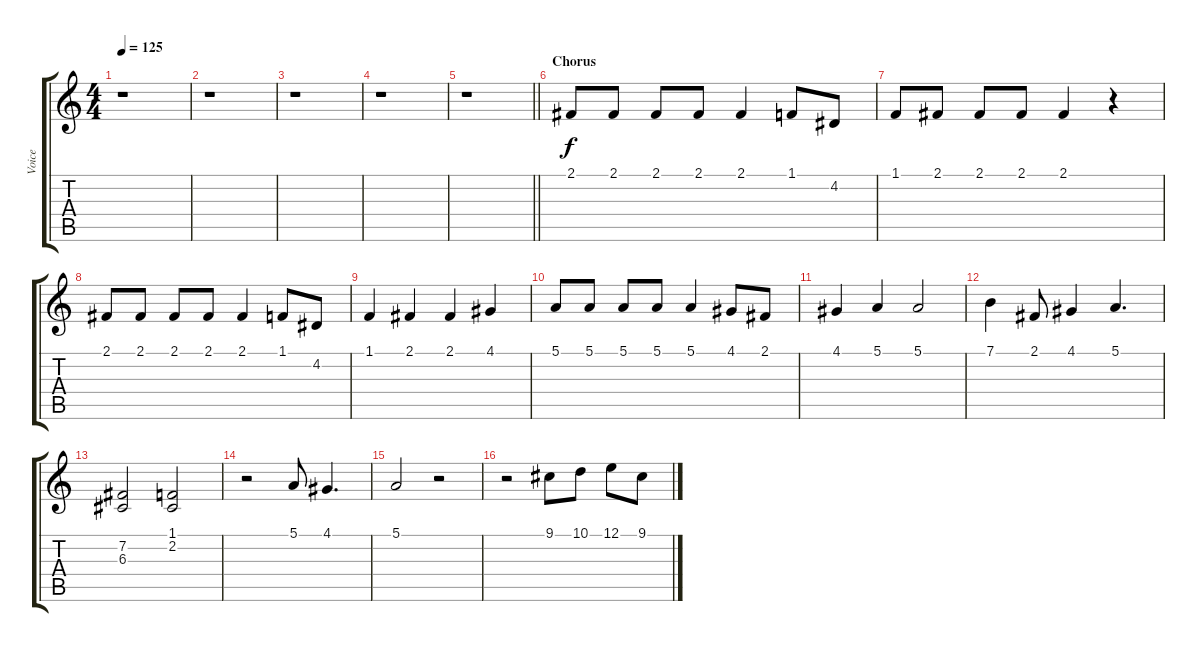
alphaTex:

\track ("Voice " "Voice ") {instrument lead6voice}
\staff {score tabs}
\tuning (E4 B3 G3 D3 A2 E2) {hide}
\ts (4 4)
\tempo 125
\clef g2
\ks c
r.1{dy f} |
r.1 |
r.1 |
r.1 |
\barLineRight lightlight
r.1 |
\section ("" "Chorus ")
2.1.8 2.1.8 2.1.8 2.1.8 2.1.4 1.1.8 4.2.8 |
1.1.8 2.1.8 2.1.8 2.1.8 2.1.4 r.4 |
2.1.8 2.1.8 2.1.8 2.1.8 2.1.4 1.1.8 4.2.8 |
1.1.4 2.1.4 2.1.4 4.1.4 |
5.1.8 5.1.8 5.1.8 5.1.8 5.1.4 4.1.8 2.1.8 |
4.1.4 5.1.4 5.1.2 |
7.1.4 2.1.8 4.1.4 5.1.4{d} |
(7.2 6.3).2 (1.1 2.2).2 |
r.2 5.1.8 4.1.4{d} |
5.1.2 r.2 |
r.2 9.1.8 10.1.8 12.1.8 9.1.8
